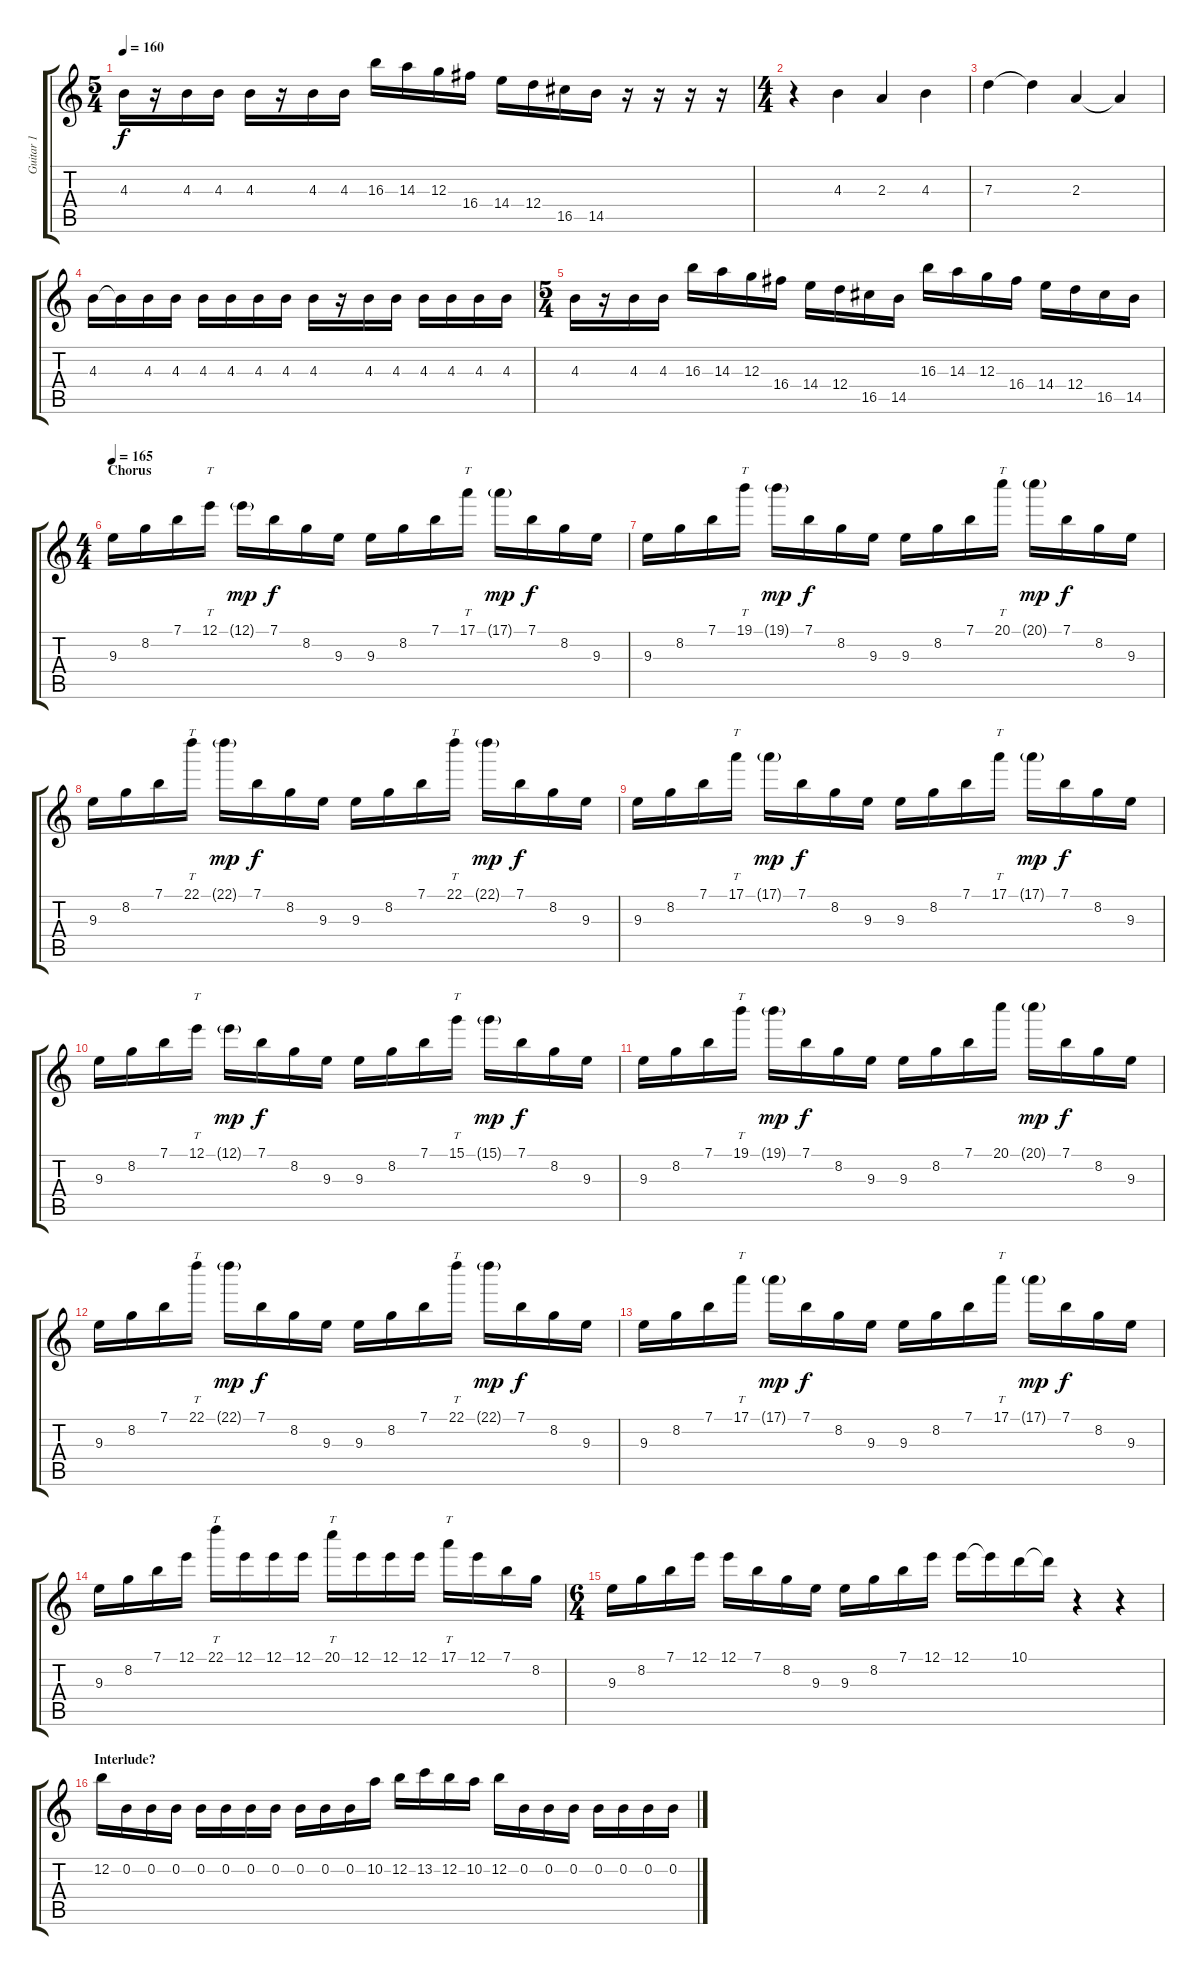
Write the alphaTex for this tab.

\track ("Guitar 1" "Guitar 1") {instrument distortionguitar}
\staff {score tabs}
\tuning (E4 B3 G3 D3 A2 E2) {hide}
\ts (5 4)
\tempo 160
\clef g2
\ks c
4.3.16{dy f} r.16 4.3.16 4.3.16 4.3.16 r.16 4.3.16 4.3.16 16.3.16 14.3.16 12.3.16 16.4.16 14.4.16 12.4.16 16.5.16 14.5.16 r.16 r.16 r.16 r.16 |
\ts (4 4)
r.4 4.3.4 2.3.4 4.3.4 |
7.3.4 7.3{t}.4 2.3.4 2.3{t}.4 |
4.3.16 4.3{t}.16 4.3.16 4.3.16 4.3.16 4.3.16 4.3.16 4.3.16 4.3.16 r.16 4.3.16 4.3.16 4.3.16 4.3.16 4.3.16 4.3.16 |
\ts (5 4)
4.3.16 r.16 4.3.16 4.3.16 16.3.16 14.3.16 12.3.16 16.4.16 14.4.16 12.4.16 16.5.16 14.5.16 16.3.16 14.3.16 12.3.16 16.4.16 14.4.16 12.4.16 16.5.16 14.5.16 |
\ts (4 4)
\section ("" "Chorus")
\tempo 165
9.3.16{balance 8 instrument overdrivenguitar} 8.2.16 7.1.16 12.1.16{tt} 12.1{g}.16{dy mp} 7.1.16{dy f} 8.2.16 9.3.16 9.3.16 8.2.16 7.1.16 17.1.16{tt} 17.1{g}.16{dy mp} 7.1.16{dy f} 8.2.16 9.3.16 |
9.3.16 8.2.16 7.1.16 19.1.16{tt} 19.1{g}.16{dy mp} 7.1.16{dy f} 8.2.16 9.3.16 9.3.16 8.2.16 7.1.16 20.1.16{tt} 20.1{g}.16{dy mp} 7.1.16{dy f} 8.2.16 9.3.16 |
9.3.16 8.2.16 7.1.16 22.1.16{tt} 22.1{g}.16{dy mp} 7.1.16{dy f} 8.2.16 9.3.16 9.3.16 8.2.16 7.1.16 22.1.16{tt} 22.1{g}.16{dy mp} 7.1.16{dy f} 8.2.16 9.3.16 |
9.3.16 8.2.16 7.1.16 17.1.16{tt} 17.1{g}.16{dy mp} 7.1.16{dy f} 8.2.16 9.3.16 9.3.16 8.2.16 7.1.16 17.1.16{tt} 17.1{g}.16{dy mp} 7.1.16{dy f} 8.2.16 9.3.16 |
9.3.16 8.2.16 7.1.16 12.1.16{tt} 12.1{g}.16{dy mp} 7.1.16{dy f} 8.2.16 9.3.16 9.3.16 8.2.16 7.1.16 15.1.16{tt} 15.1{g}.16{dy mp} 7.1.16{dy f} 8.2.16 9.3.16 |
9.3.16 8.2.16 7.1.16 19.1.16{tt} 19.1{g}.16{dy mp} 7.1.16{dy f} 8.2.16 9.3.16 9.3.16 8.2.16 7.1.16 20.1.16 20.1{g}.16{dy mp} 7.1.16{dy f} 8.2.16 9.3.16 |
9.3.16 8.2.16 7.1.16 22.1.16{tt} 22.1{g}.16{dy mp} 7.1.16{dy f} 8.2.16 9.3.16 9.3.16 8.2.16 7.1.16 22.1.16{tt} 22.1{g}.16{dy mp} 7.1.16{dy f} 8.2.16 9.3.16 |
9.3.16 8.2.16 7.1.16 17.1.16{tt} 17.1{g}.16{dy mp} 7.1.16{dy f} 8.2.16 9.3.16 9.3.16 8.2.16 7.1.16 17.1.16{tt} 17.1{g}.16{dy mp} 7.1.16{dy f} 8.2.16 9.3.16 |
9.3.16 8.2.16 7.1.16 12.1.16 22.1.16{tt} 12.1.16 12.1.16 12.1.16 20.1.16{tt} 12.1.16 12.1.16 12.1.16 17.1.16{tt} 12.1.16 7.1.16 8.2.16 |
\ts (6 4)
9.3.16 8.2.16 7.1.16 12.1.16 12.1.16 7.1.16 8.2.16 9.3.16 9.3.16 8.2.16 7.1.16 12.1.16 12.1.16 12.1{t}.16 10.1.16 10.1{t}.16 r.4 r.4 |
\section ("" "Interlude?")
12.2.16{instrument distortionguitar} 0.2.16 0.2.16 0.2.16 0.2.16 0.2.16 0.2.16 0.2.16 0.2.16 0.2.16 0.2.16 10.2.16 12.2.16 13.2.16 12.2.16 10.2.16 12.2.16 0.2.16 0.2.16 0.2.16 0.2.16 0.2.16 0.2.16 0.2.16
